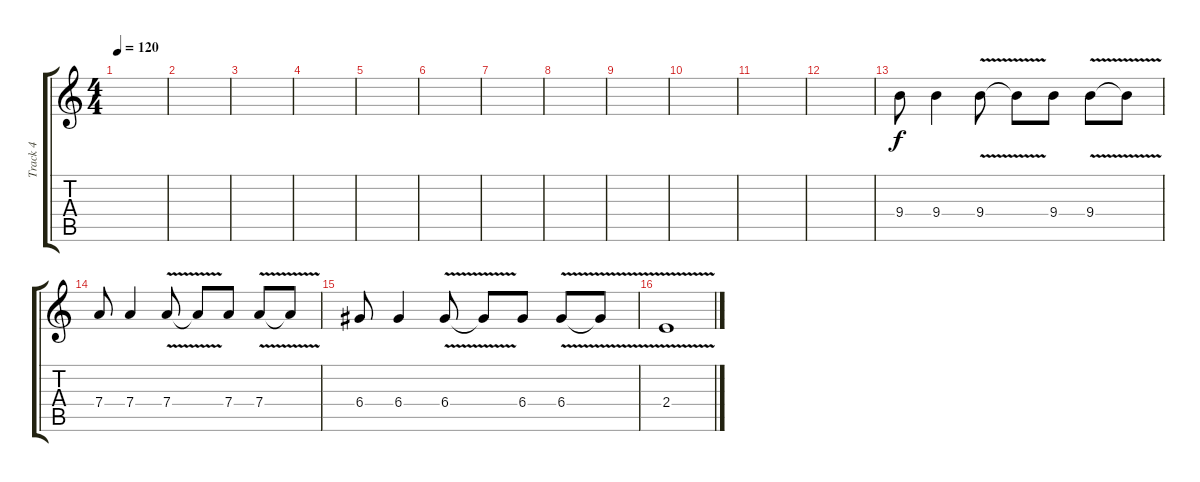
\track ("Track 4" "Track 4") {instrument overdrivenguitar}
\staff {score tabs}
\tuning (E4 B3 G3 D3 A2 E2) {hide}
\ts (4 4)
\tempo 120
\clef g2
\ks c
|
|
|
|
|
|
|
|
|
|
|
|
9.4.8 9.4.4 9.4{v}.8 9.4{t}.8 9.4.8 9.4{v}.8 9.4{t}.8 |
7.4.8 7.4.4 7.4{v}.8 7.4{t}.8 7.4.8 7.4{v}.8 7.4{t}.8 |
6.4.8 6.4.4 6.4{v}.8 6.4{t}.8 6.4.8 6.4{v}.8 6.4{t}.8 |
2.4{v}.1
